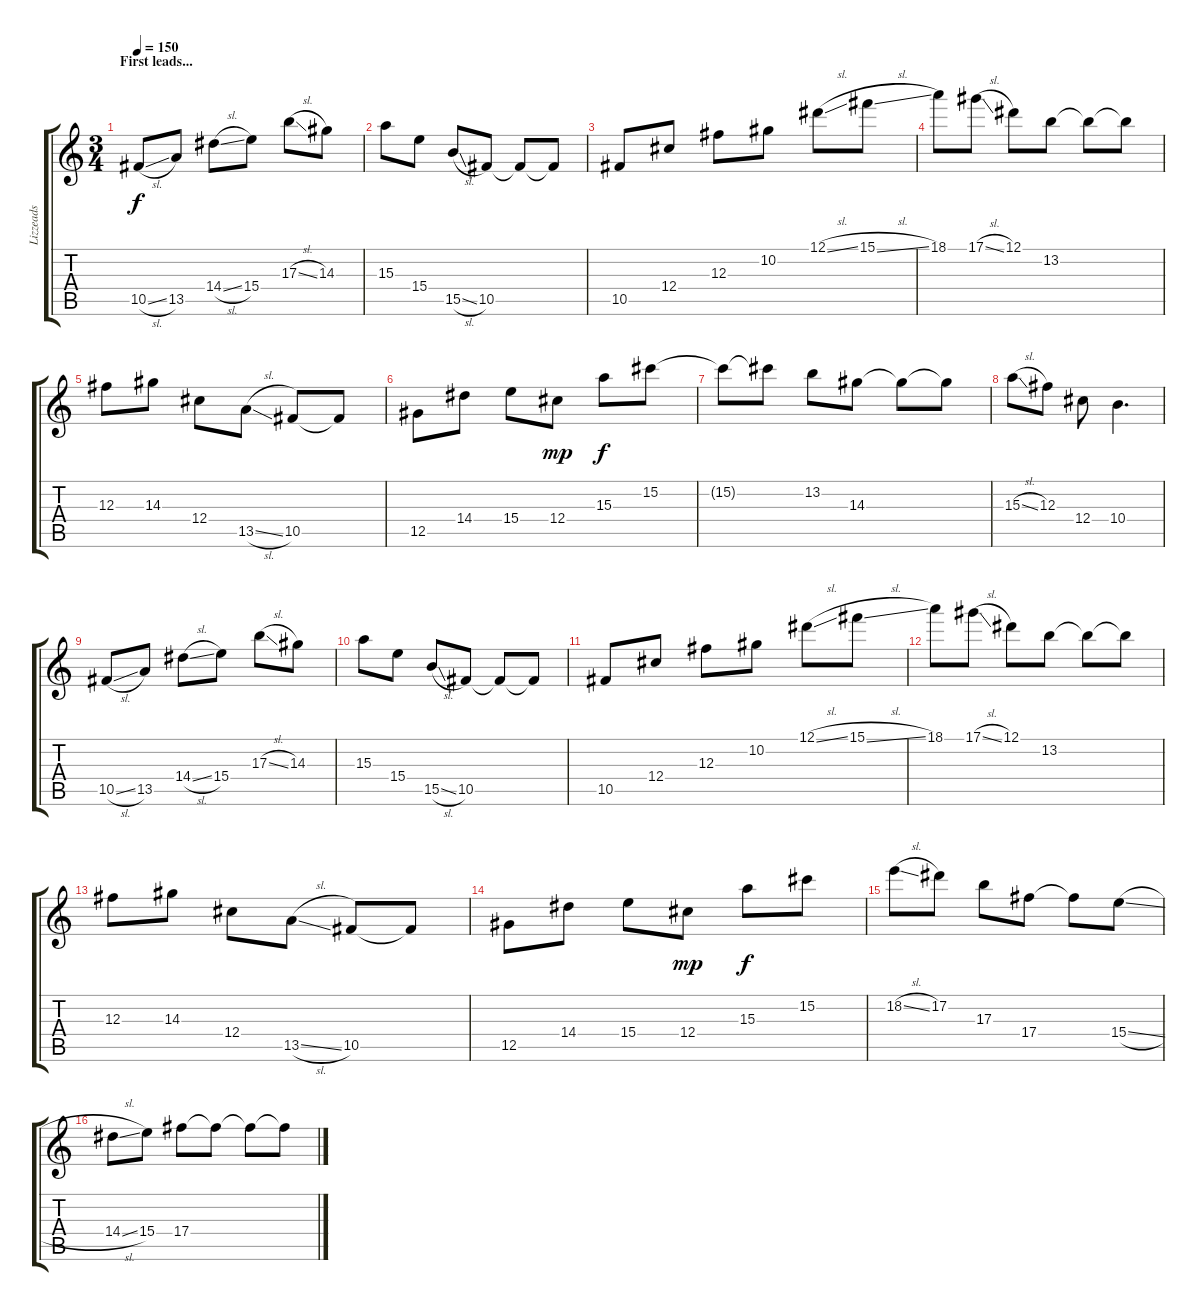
\track ("Lizzeads" "Lizzeads") {instrument overdrivenguitar}
\staff {score tabs}
\tuning (Eb4 Bb3 Gb3 Db3 Ab2 Eb2) {hide}
\ts (3 4)
\section ("" "First leads...")
\tempo 150
\clef g2
\ks c
10.5{sl}.8{dy f} 13.5.8 14.4{sl}.8 15.4.8 17.3{sl}.8 14.3.8 |
15.3.8 15.4.8 15.5{sl}.8 10.5.8 10.5{t}.8 10.5{t}.8 |
10.5.8 12.4.8 12.3.8 10.2.8 12.1{sl}.8 15.1{sl}.8 |
18.1.8 17.1{sl}.8 12.1.8 13.2.8 13.2{t}.8 13.2{t}.8 |
12.3.8 14.3.8 12.4.8 13.5{sl}.8 10.5.8 10.5{t}.8 |
12.5.8 14.4.8 15.4.8 12.4.8{dy mp} 15.3.8{dy f} 15.2.8 |
15.2{t}.8 15.2{t}.8 13.2.8 14.3.8 14.3{t}.8 14.3{t}.8 |
15.3{sl}.8 12.3.8 12.4.8 10.4.4{d} |
10.5{sl}.8 13.5.8 14.4{sl}.8 15.4.8 17.3{sl}.8 14.3.8 |
15.3.8 15.4.8 15.5{sl}.8 10.5.8 10.5{t}.8 10.5{t}.8 |
10.5.8 12.4.8 12.3.8 10.2.8 12.1{sl}.8 15.1{sl}.8 |
18.1.8 17.1{sl}.8 12.1.8 13.2.8 13.2{t}.8 13.2{t}.8 |
12.3.8 14.3.8 12.4.8 13.5{sl}.8 10.5.8 10.5{t}.8 |
12.5.8 14.4.8 15.4.8 12.4.8{dy mp} 15.3.8{dy f} 15.2.8 |
18.2{sl}.8 17.2.8 17.3.8 17.4.8 17.4{t}.8 15.4{sl}.8 |
14.4{sl}.8 15.4.8 17.4.8 17.4{t}.8 17.4{t}.8 17.4{t}.8
